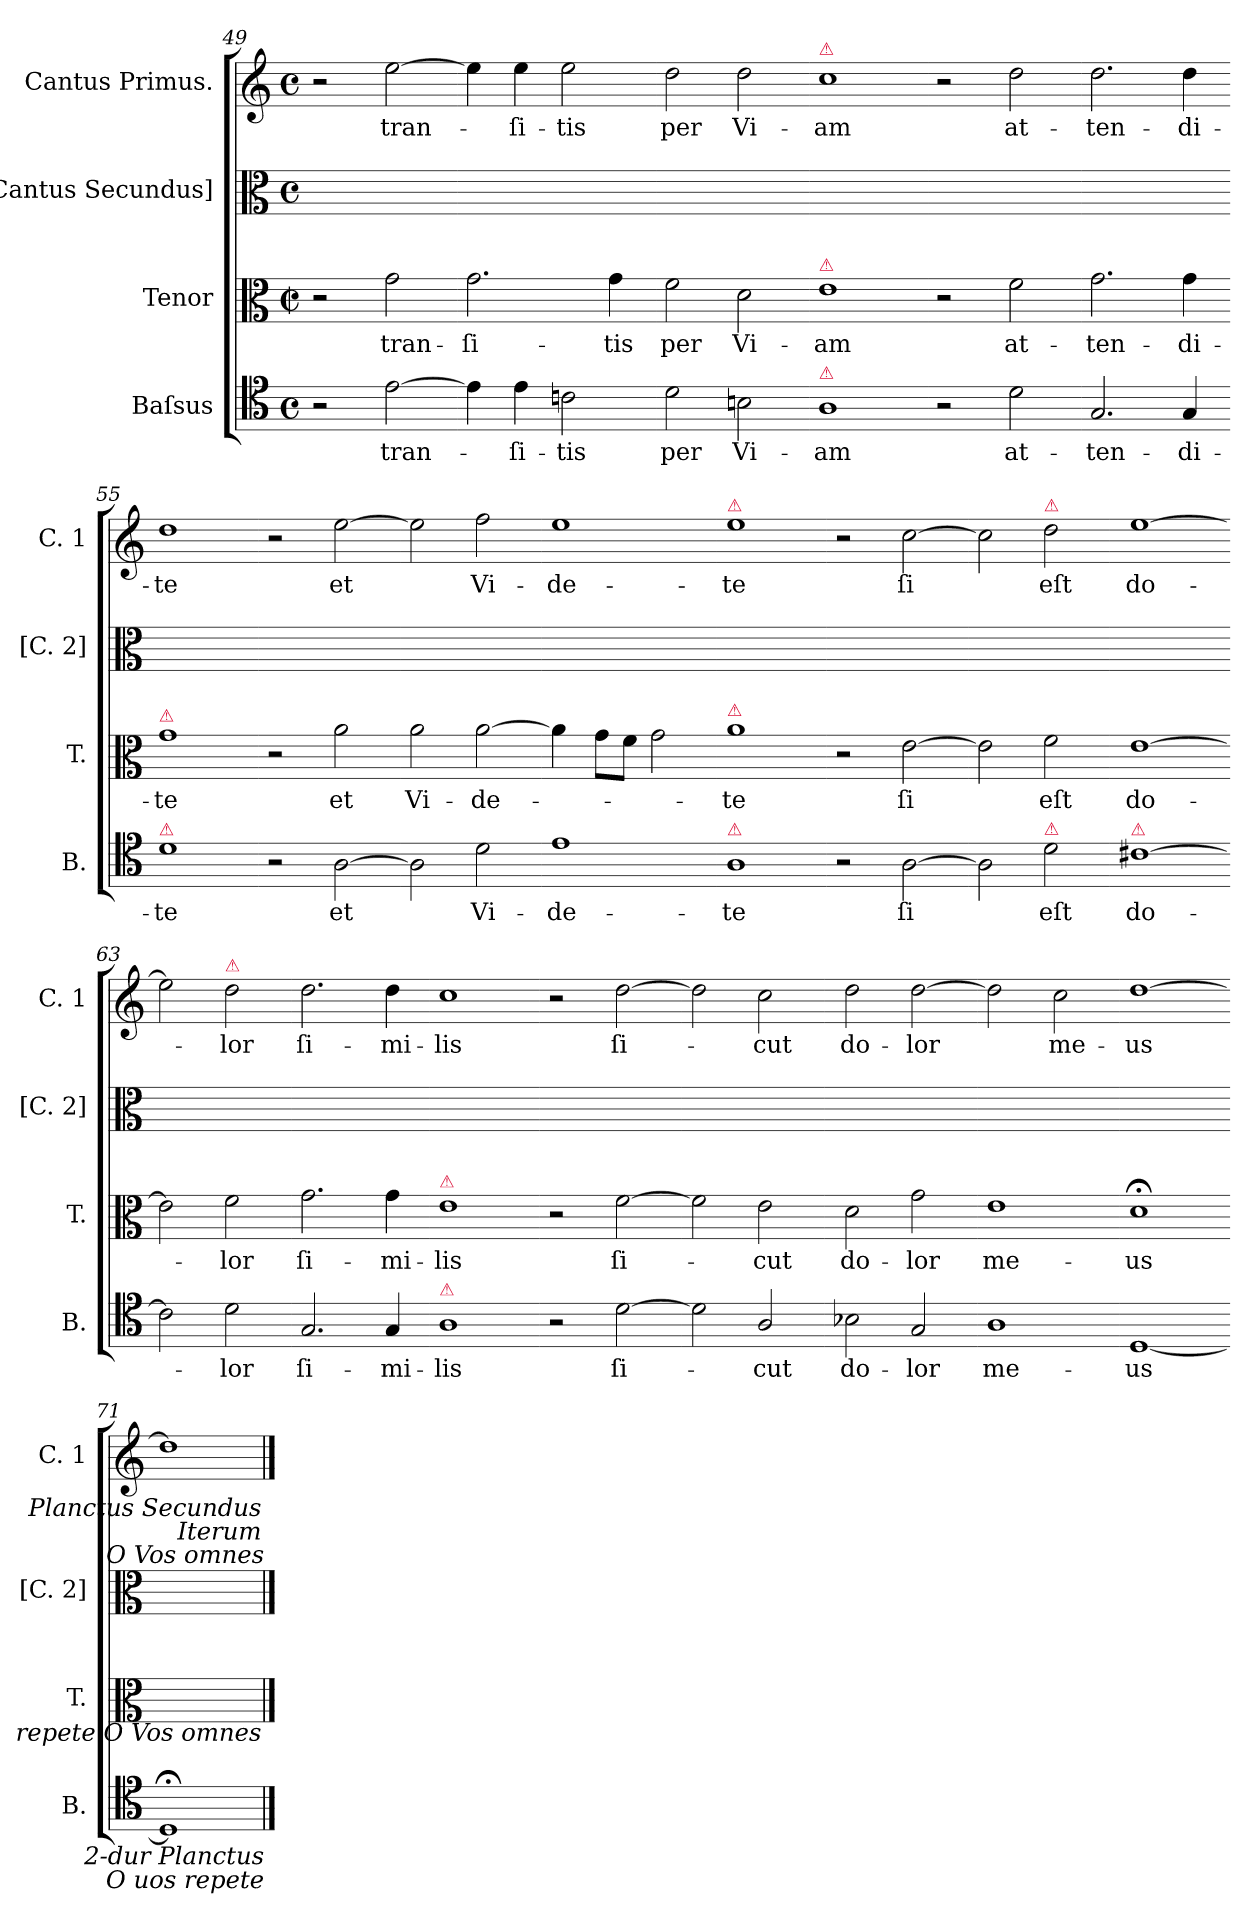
**kern	**text	**kern	**text	**kern	**kern	**text
*part4	*part4	*part3	*part3	*part2	*part1	*part1
*staff4	*staff4	*staff3	*staff3	*staff2	*staff1	*staff1
*I"Baſsus	*	*I"Tenor	*	*I"[Cantus Secundus]	*I"Cantus Primus.	*
*I'B.	*	*I'T.	*	*I'[C. 2]	*I'C. 1	*
*clefC4	*	*clefC3	*	*clefC3	*clefG2	*
*k[]	*	*k[]	*	*k[]	*k[]	*
*M4/4	*	*M4/4	*	*M4/4	*M4/4	*
*met(c)	*	*met(c|)	*	*met(c)	*met(c)	*
=49	=49	=49	=49	=49	=49	=49
2r	.	2r	.	1ryy	2r	.
[2e\	tran-	2g\	tran-	.	[2ee\	tran-
=50-	=50-	=50-	=50-	=50-	=50-	=50-
4e\]	.	2.g\	-ſi-	1ryy	4ee\]	.
4e\	-ſi-	.	.	.	4ee\	-ſi-
2cn\	-tis	.	.	.	2ee\	-tis
.	.	4g\	-tis	.	.	.
=51-	=51-	=51-	=51-	=51-	=51-	=51-
2d\	per	2f\	per	1ryy	2dd\	per
2Bn\	Vi-	2d\	Vi-	.	2dd\	Vi-
=52-	=52-	=52-	=52-	=52-	=52-	=52-
!	!	!	!	!	!LO:TX:a:color=crimson:t=⚠	!
!	!	!LO:TX:a:color=crimson:t=⚠	!	!	!	!
!LO:TX:a:color=crimson:t=⚠	!	!	!	!	!	!
1A	-am	1e	-am	1ryy	1cc	-am
=53-	=53-	=53-	=53-	=53-	=53-	=53-
2r	.	2r	.	1ryy	2r	.
2d\	at-	2f\	at-	.	2dd\	at-
=54-	=54-	=54-	=54-	=54-	=54-	=54-
2.G/	-ten-	2.g\	-ten-	1ryy	2.dd\	-ten-
4G/	-di-	4g\	-di-	.	4dd\	-di-
=55-	=55-	=55-	=55-	=55-	=55-	=55-
!	!	!LO:TX:a:color=crimson:t=⚠	!	!	!	!
!LO:TX:a:color=crimson:t=⚠	!	!	!	!	!	!
1d	-te	1g	-te	1ryy	1dd	-te
=56-	=56-	=56-	=56-	=56-	=56-	=56-
2r	.	2r	.	1ryy	2r	.
[2A\	et	2a\	et	.	[2ee\	et
=57-	=57-	=57-	=57-	=57-	=57-	=57-
2A\]	.	2a\	Vi-	1ryy	2ee\]	.
2d\	Vi-	[2a\	-de-	.	2ff\	Vi-
=58-	=58-	=58-	=58-	=58-	=58-	=58-
1e	-de-	4a\]	.	1ryy	1ee	-de-
.	.	8g\L	.	.	.	.
.	.	8f\J	.	.	.	.
.	.	2g\	.	.	.	.
=59-	=59-	=59-	=59-	=59-	=59-	=59-
!	!	!	!	!	!LO:TX:a:color=crimson:t=⚠	!
!	!	!LO:TX:a:color=crimson:t=⚠	!	!	!	!
!LO:TX:a:color=crimson:t=⚠	!	!	!	!	!	!
1A	-te	1a	-te	1ryy	1ee	-te
=60-	=60-	=60-	=60-	=60-	=60-	=60-
2r	.	2r	.	1ryy	2r	.
[2A\	ſi	[2e\	ſi	.	[2cc\	ſi
=61-	=61-	=61-	=61-	=61-	=61-	=61-
2A\]	.	2e\]	.	1ryy	2cc\]	.
!	!	!	!	!	!LO:TX:a:color=crimson:t=⚠	!
!LO:TX:a:color=crimson:t=⚠	!	!	!	!	!	!
2d\	eſt	2f\	eſt	.	2dd\	eſt
=62-	=62-	=62-	=62-	=62-	=62-	=62-
!LO:TX:a:color=crimson:t=⚠	!	!	!	!	!	!
[1c#X	do-	[1e	do-	1ryy	[1ee	do-
=63-	=63-	=63-	=63-	=63-	=63-	=63-
2c#]	.	2e]	.	1ryy	2ee]	.
!	!	!	!	!	!LO:TX:a:color=crimson:t=⚠	!
2d\	-lor	2f\	-lor	.	2dd\	-lor
=64-	=64-	=64-	=64-	=64-	=64-	=64-
2.G/	ſi-	2.g\	ſi-	1ryy	2.dd\	ſi-
4G/	-mi-	4g\	-mi-	.	4dd\	-mi-
=65-	=65-	=65-	=65-	=65-	=65-	=65-
!	!	!LO:TX:a:color=crimson:t=⚠	!	!	!	!
!LO:TX:a:color=crimson:t=⚠	!	!	!	!	!	!
1A	-lis	1e	-lis	1ryy	1cc	-lis
=66-	=66-	=66-	=66-	=66-	=66-	=66-
2r	.	2r	.	1ryy	2r	.
[2d\	ſi-	[2f\	ſi-	.	[2dd\	ſi-
=67-	=67-	=67-	=67-	=67-	=67-	=67-
2d\]	.	2f\]	.	1ryy	2dd\]	.
2A/	-cut	2e\	-cut	.	2cc\	-cut
=68-	=68-	=68-	=68-	=68-	=68-	=68-
2B-X\	do-	2d\	do-	1ryy	2dd\	do-
2G/	-lor	2g\	-lor	.	[2dd\	-lor
=69-	=69-	=69-	=69-	=69-	=69-	=69-
1A	me-	1e	me-	1ryy	2dd\]	.
.	.	.	.	.	2cc\	me-
=70-	=70-	=70-	=70-	=70-	=70-	=70-
[1D	-us	1d;	-us	1ryy	[1dd	-us
=71-	=71-	=71-	=71-	=71-	=71-	=71-
1D;<]	.	1ryy	.	1ryy	1dd]	.
!	!	!	!	!	!LO:TX:b:i:t=Planctus Secundus	!
!	!	!	!	!	!LO:TX:b:i:rj:t=Iterum\nO Vos omnes	!
!	!	!LO:TX:b:i:t=repete O Vos omnes	!	!	!	!
!LO:TX:b:i:t=2-dur Planctus	!	!	!	!	!	!
!LO:TX:b:i:rj:t=O uos repete	!	!	!	!	!	!
==	==	==	==	==	==	==
*-	*-	*-	*-	*-	*-	*-
